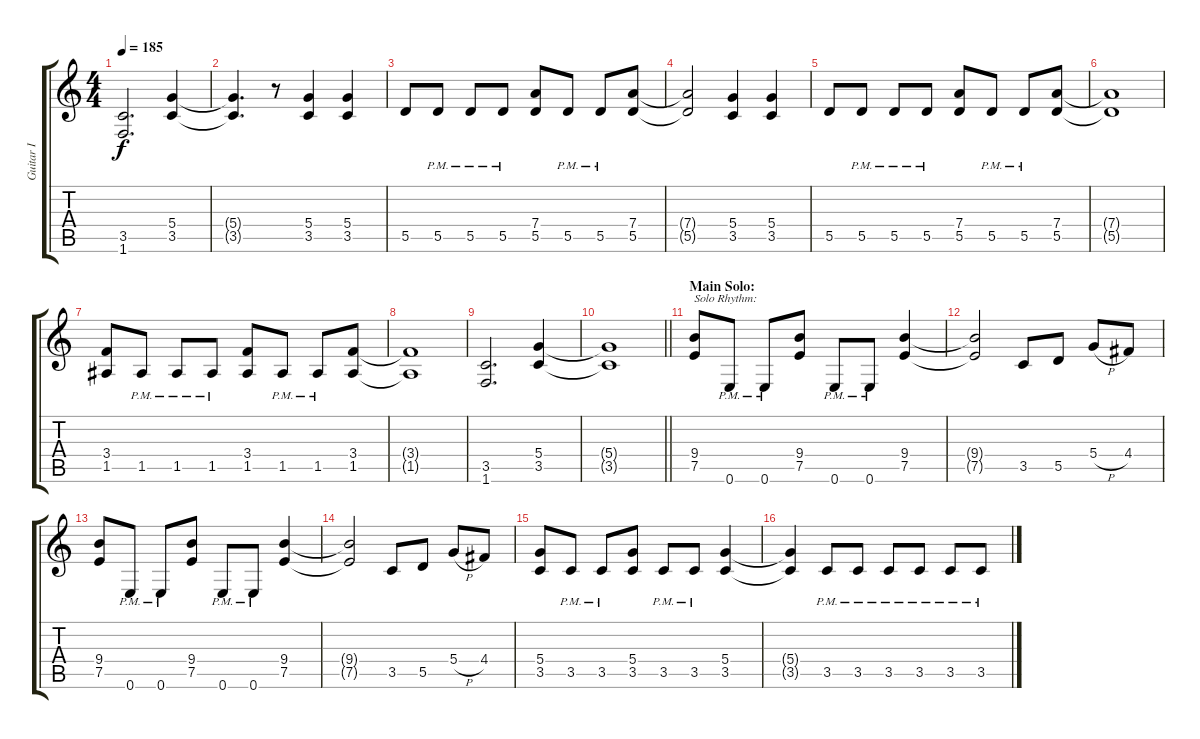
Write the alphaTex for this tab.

\track ("Guitar I" "Guitar I") {instrument distortionguitar}
\staff {score tabs}
\tuning (E4 B3 G3 D3 A2 E2) {hide}
\ts (4 4)
\tempo 185
\clef g2
\ks c
(3.5 1.6).2{d dy f} (5.4 3.5).4 |
(5.4{t} 3.5{t}).4{d} r.8 (5.4 3.5).4 (5.4 3.5).4 |
5.5.8 5.5{pm}.8 5.5{pm}.8 5.5{pm}.8 (7.4 5.5).8 5.5{pm}.8 5.5{pm}.8 (7.4 5.5).8 |
(7.4{t} 5.5{t}).2 (5.4 3.5).4 (5.4 3.5).4 |
5.5.8 5.5{pm}.8 5.5{pm}.8 5.5{pm}.8 (7.4 5.5).8 5.5{pm}.8 5.5{pm}.8 (7.4 5.5).8 |
(7.4{t} 5.5{t}).1 |
(3.4 1.5).8 1.5{pm}.8 1.5{pm}.8 1.5{pm}.8 (3.4 1.5).8 1.5{pm}.8 1.5{pm}.8 (3.4 1.5).8 |
(3.4{t} 1.5{t}).1 |
(3.5 1.6).2{d} (5.4 3.5).4 |
\barLineRight lightlight
(5.4{t} 3.5{t}).1 |
\section ("" "Main Solo:")
(9.4 7.5).8{txt "Solo Rhythm:"} 0.6{pm}.8 0.6{pm}.8 (9.4 7.5).8 0.6{pm}.8 0.6{pm}.8 (9.4 7.5).4 |
(9.4{t} 7.5{t}).2 3.5.8 5.5.8 5.4{h}.8 4.4.8 |
(9.4 7.5).8 0.6{pm}.8 0.6{pm}.8 (9.4 7.5).8 0.6{pm}.8 0.6{pm}.8 (9.4 7.5).4 |
(9.4{t} 7.5{t}).2 3.5.8 5.5.8 5.4{h}.8 4.4.8 |
(5.4 3.5).8 3.5{pm}.8 3.5{pm}.8 (5.4 3.5).8 3.5{pm}.8 3.5{pm}.8 (5.4 3.5).4 |
(5.4{t} 3.5{t}).4 3.5{pm}.8 3.5{pm}.8 3.5{pm}.8 3.5{pm}.8 3.5{pm}.8 3.5{pm}.8
